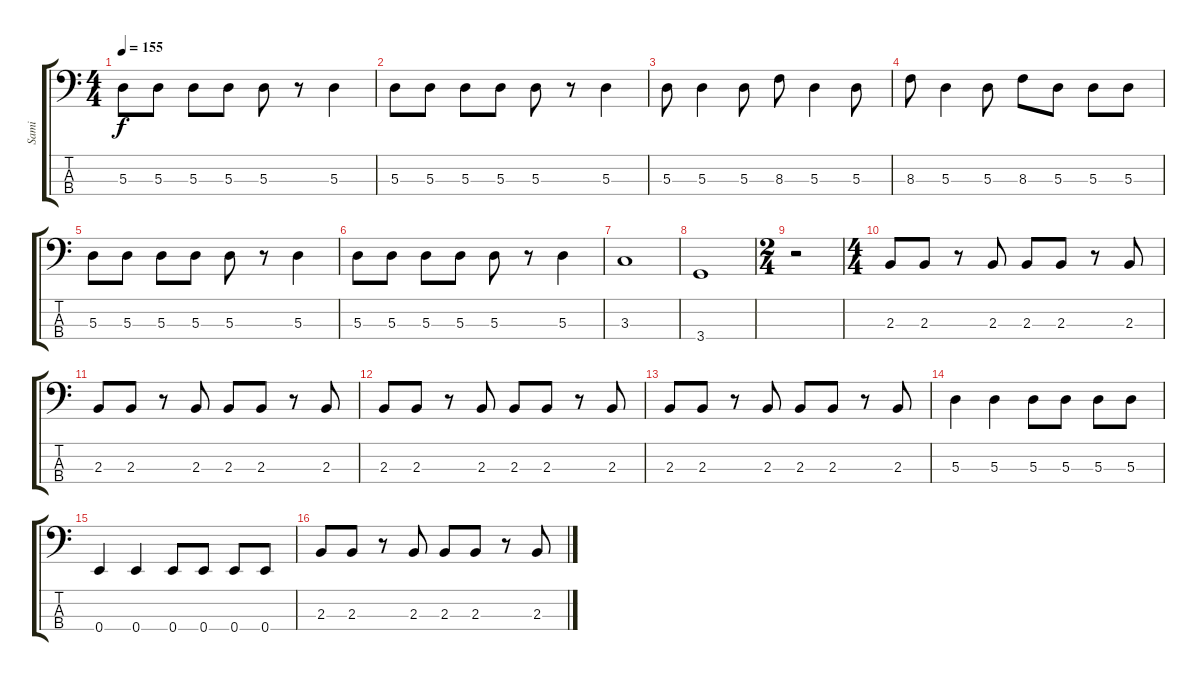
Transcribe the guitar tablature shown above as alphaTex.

\track ("Sami" "Sami") {instrument electricbasspick}
\staff {score tabs}
\tuning (G2 D2 A1 E1) {hide}
\ts (4 4)
\tempo 155
\clef f4
\ks c
5.3.8{dy f} 5.3.8 5.3.8 5.3.8 5.3.8 r.8 5.3.4 |
5.3.8 5.3.8 5.3.8 5.3.8 5.3.8 r.8 5.3.4 |
5.3.8 5.3.4 5.3.8 8.3.8 5.3.4 5.3.8 |
8.3.8 5.3.4 5.3.8 8.3.8 5.3.8 5.3.8 5.3.8 |
5.3.8 5.3.8 5.3.8 5.3.8 5.3.8 r.8 5.3.4 |
5.3.8 5.3.8 5.3.8 5.3.8 5.3.8 r.8 5.3.4 |
3.3.1 |
3.4.1 |
\ts (2 4)
r.2 |
\ts (4 4)
2.3.8 2.3.8 r.8 2.3.8 2.3.8 2.3.8 r.8 2.3.8 |
2.3.8 2.3.8 r.8 2.3.8 2.3.8 2.3.8 r.8 2.3.8 |
2.3.8 2.3.8 r.8 2.3.8 2.3.8 2.3.8 r.8 2.3.8 |
2.3.8 2.3.8 r.8 2.3.8 2.3.8 2.3.8 r.8 2.3.8 |
5.3.4 5.3.4 5.3.8 5.3.8 5.3.8 5.3.8 |
0.4.4 0.4.4 0.4.8 0.4.8 0.4.8 0.4.8 |
2.3.8 2.3.8 r.8 2.3.8 2.3.8 2.3.8 r.8 2.3.8
